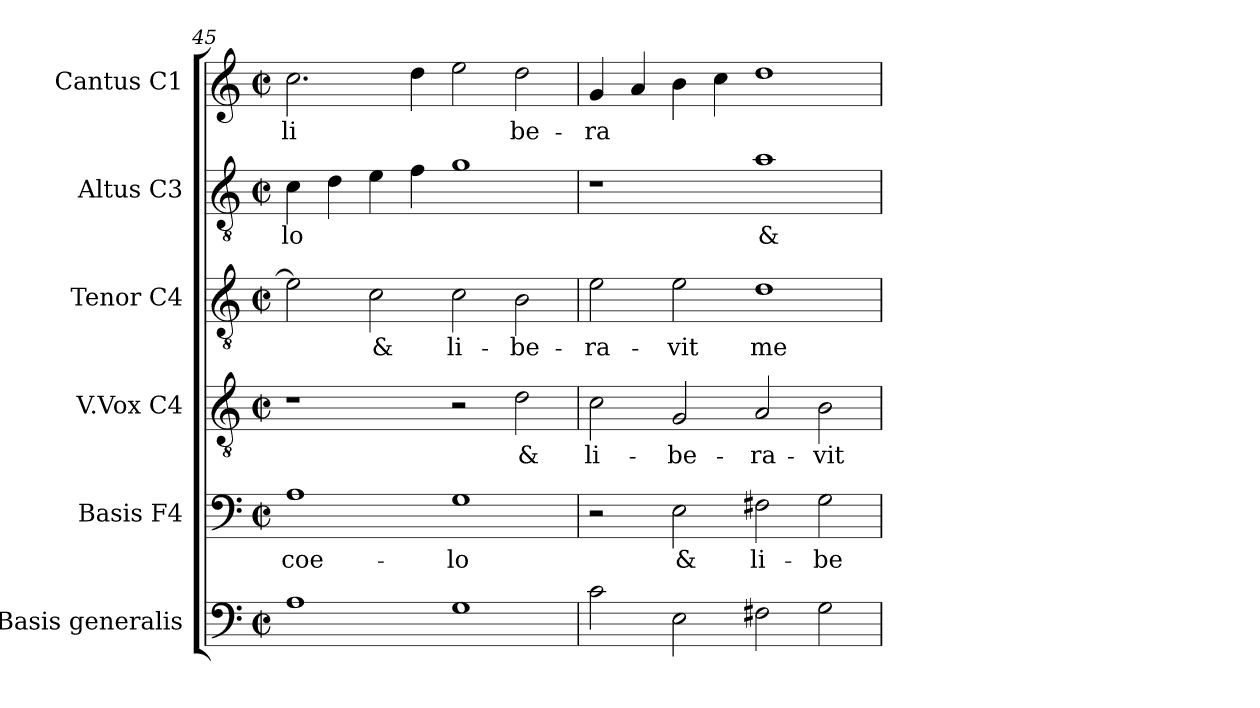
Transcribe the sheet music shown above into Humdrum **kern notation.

**kern	**kern	**text	**kern	**text	**kern	**text	**kern	**text	**kern	**text
*part6	*part5	*part5	*part4	*part4	*part3	*part3	*part2	*part2	*part1	*part1
*staff6	*staff5	*staff5	*staff4	*staff4	*staff3	*staff3	*staff2	*staff2	*staff1	*staff1
*I"Basis  generalis	*I"Basis  F4	*	*I"V.Vox  C4	*	*I"Tenor  C4	*	*I"Altus  C3	*	*I"Cantus  C1	*
*	*I'B	*	*	*	*I'T	*	*I'A	*	*I'C	*
!!LO:PB:g=z
*clefF4	*clefF4	*	*clefGv2	*	*clefGv2	*	*clefGv2	*	*clefG2	*
*k[]	*k[]	*	*k[]	*	*k[]	*	*k[]	*	*k[]	*
*C:	*C:	*	*C:	*	*C:	*	*C:	*	*C:	*
*M2/2	*M2/2	*	*M2/2	*	*M2/2	*	*M2/2	*	*M2/2	*
*met(c|)	*met(c|)	*	*met(c|)	*	*met(c|)	*	*met(c|)	*	*met(c|)	*
=45	=45	=45	=45	=45	=45	=45	=45	=45	=45	=45
!	!	!LO:LY:b:cj	!	!	!	!LO:LY:b:cj	!	!LO:LY:b:cj	!	!LO:LY:b:cj
1A	1A	coe-	1r	.	2e\]	.	4c\	-lo	2.cc\	li-
!	!	!	!	!	!	!	!	!LO:LY:b:cj	!	!
.	.	.	.	.	.	.	4d\	.	.	.
!	!	!	!	!	!	!LO:LY:b:cj	!	!LO:LY:b:cj	!	!
.	.	.	.	.	2c\	&	4e\	.	.	.
!	!	!	!	!	!	!	!	!LO:LY:b:cj	!	!LO:LY:b:cj
.	.	.	.	.	.	.	4f\	.	4dd\	--
!	!	!LO:LY:b:cj	!	!	!	!LO:LY:b:cj	!	!LO:LY:b:cj	!	!LO:LY:b:cj
1G	1G	-lo	2r	.	2c\	li-	1g	.	2ee\	--
!	!	!	!	!LO:LY:b:cj	!	!LO:LY:b:cj	!	!	!	!LO:LY:b:cj
.	.	.	2d\	&	2B\	-be-	.	.	2dd\	-be-
=46	=46	=46	=46	=46	=46	=46	=46	=46	=46	=46
!	!	!	!	!LO:LY:b:cj	!	!LO:LY:b:cj	!	!	!	!LO:LY:b:cj
2c\	2r	.	2c\	li-	2e\	-ra-	1r	.	4g/	-ra-
!	!	!	!	!	!	!	!	!	!	!LO:LY:b:cj
.	.	.	.	.	.	.	.	.	4a/	--
!	!	!LO:LY:b:cj	!	!LO:LY:b:cj	!	!LO:LY:b:cj	!	!	!	!LO:LY:b:cj
2E\	2E\	&	2G/	-be-	2e\	-vit	.	.	4b\	--
!	!	!	!	!	!	!	!	!	!	!LO:LY:b:cj
.	.	.	.	.	.	.	.	.	4cc\	--
!	!	!LO:LY:b:cj	!	!LO:LY:b:cj	!	!LO:LY:b:cj	!	!LO:LY:b:cj	!	!LO:LY:b:cj
2F#X\	2F#X\	li-	2A/	-ra-	1d	me	1a	&	1dd	--
!	!	!LO:LY:b:cj	!	!LO:LY:b:cj	!	!	!	!	!	!
2G\	2G\	-be-	2B\	-vit	.	.	.	.	.	.
=	=	=	=	=	=	=	=	=	=	=
*-	*-	*-	*-	*-	*-	*-	*-	*-	*-	*-
